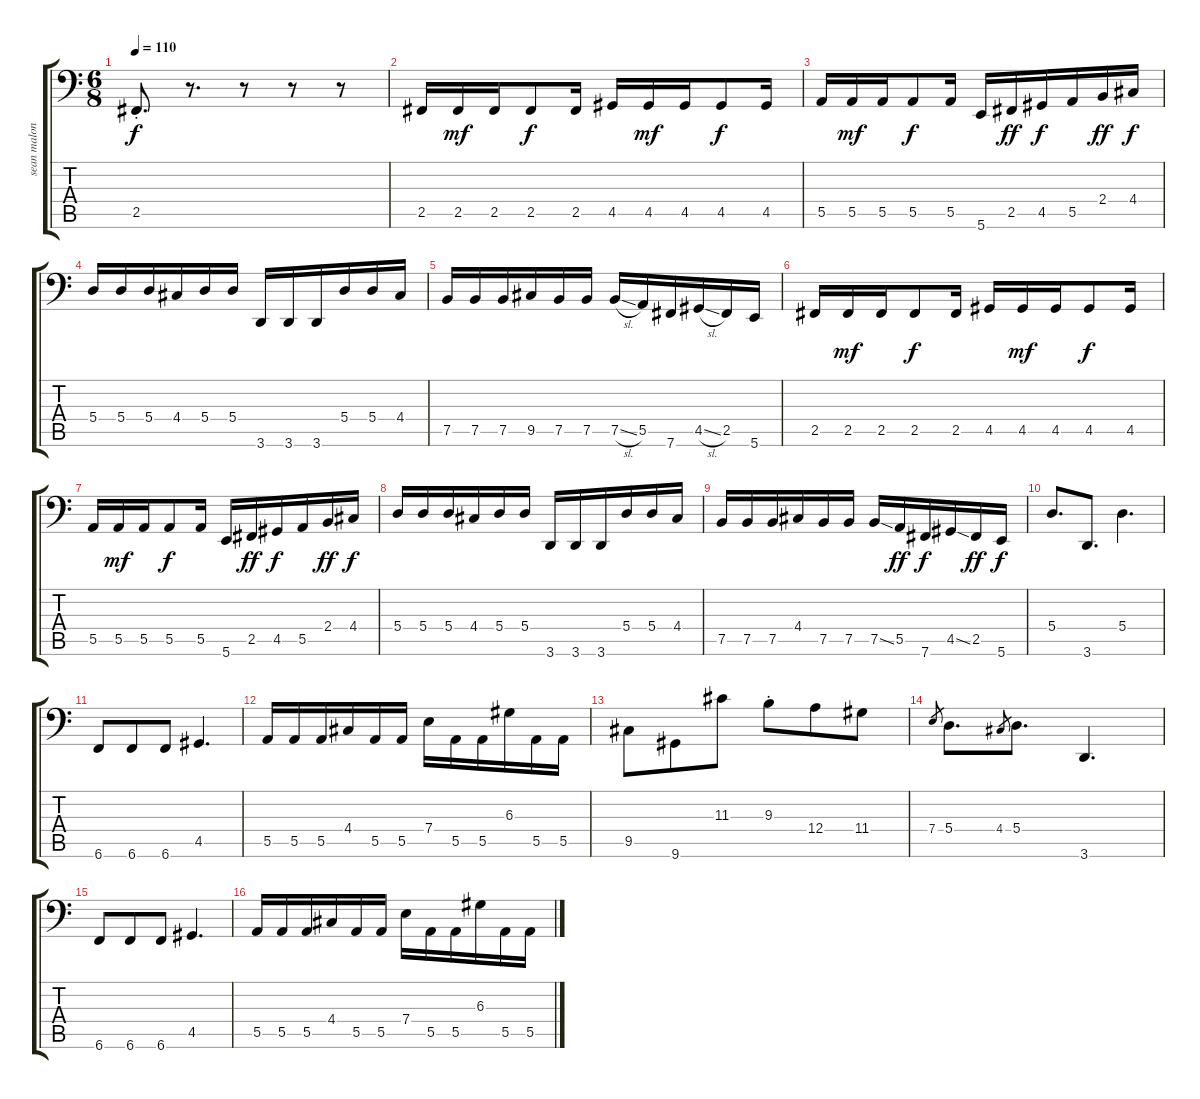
\track ("sean malone" "sean malon") {instrument fretlessbass}
\staff {score tabs}
\tuning (C3 G2 D2 A1 E1 B0) {hide}
\ts (6 8)
\tempo 110
\clef f4
\ks c
2.5{st}.8{d dy f} r.8{d} r.8 r.8 r.8 |
2.5.16 2.5.16{dy mf} 2.5.16 2.5.8{dy f} 2.5.16 4.5.16 4.5.16{dy mf} 4.5.16 4.5.8{dy f} 4.5.16 |
5.5.16 5.5.16{dy mf} 5.5.16 5.5.8{dy f} 5.5.16 5.6.16 2.5.16{dy ff} 4.5.16{dy f} 5.5.16 2.4.16{dy ff} 4.4.16{dy f} |
5.4.16 5.4.16 5.4.16 4.4.16 5.4.16 5.4.16 3.6.16 3.6.16 3.6.16 5.4.16 5.4.16 4.4.16 |
7.5.16 7.5.16 7.5.16 9.5.16 7.5.16 7.5.16 7.5{sl}.16 5.5.16 7.6.16 4.5{sl}.16 2.5.16 5.6.16 |
2.5.16 2.5.16{dy mf} 2.5.16 2.5.8{dy f} 2.5.16 4.5.16 4.5.16{dy mf} 4.5.16 4.5.8{dy f} 4.5.16 |
5.5.16 5.5.16{dy mf} 5.5.16 5.5.8{dy f} 5.5.16 5.6.16 2.5.16{dy ff} 4.5.16{dy f} 5.5.16 2.4.16{dy ff} 4.4.16{dy f} |
5.4.16 5.4.16 5.4.16 4.4.16 5.4.16 5.4.16 3.6.16 3.6.16 3.6.16 5.4.16 5.4.16 4.4.16 |
7.5.16 7.5.16 7.5.16 4.4.16 7.5.16 7.5.16 7.5{ss}.16 5.5.16{dy ff} 7.6.16{dy f} 4.5{ss}.16 2.5.16{dy ff} 5.6.16{dy f} |
5.4.8{d} 3.6.8{d} 5.4.4{d} |
6.6.8 6.6.8 6.6.8 4.5.4{d} |
5.5.16 5.5.16 5.5.16 4.4.16 5.5.16 5.5.16 7.4.16 5.5.16 5.5.16 6.3.16 5.5.16 5.5.16 |
9.5.8 9.6.8 11.3.8 9.3{st}.8 12.4.8 11.4.8 |
7.4.8{gr} 5.4.8{d} 4.4.8{gr} 5.4.8{d} 3.6.4{d} |
6.6.8 6.6.8 6.6.8 4.5.4{d} |
5.5.16 5.5.16 5.5.16 4.4.16 5.5.16 5.5.16 7.4.16 5.5.16 5.5.16 6.3.16 5.5.16 5.5.16
